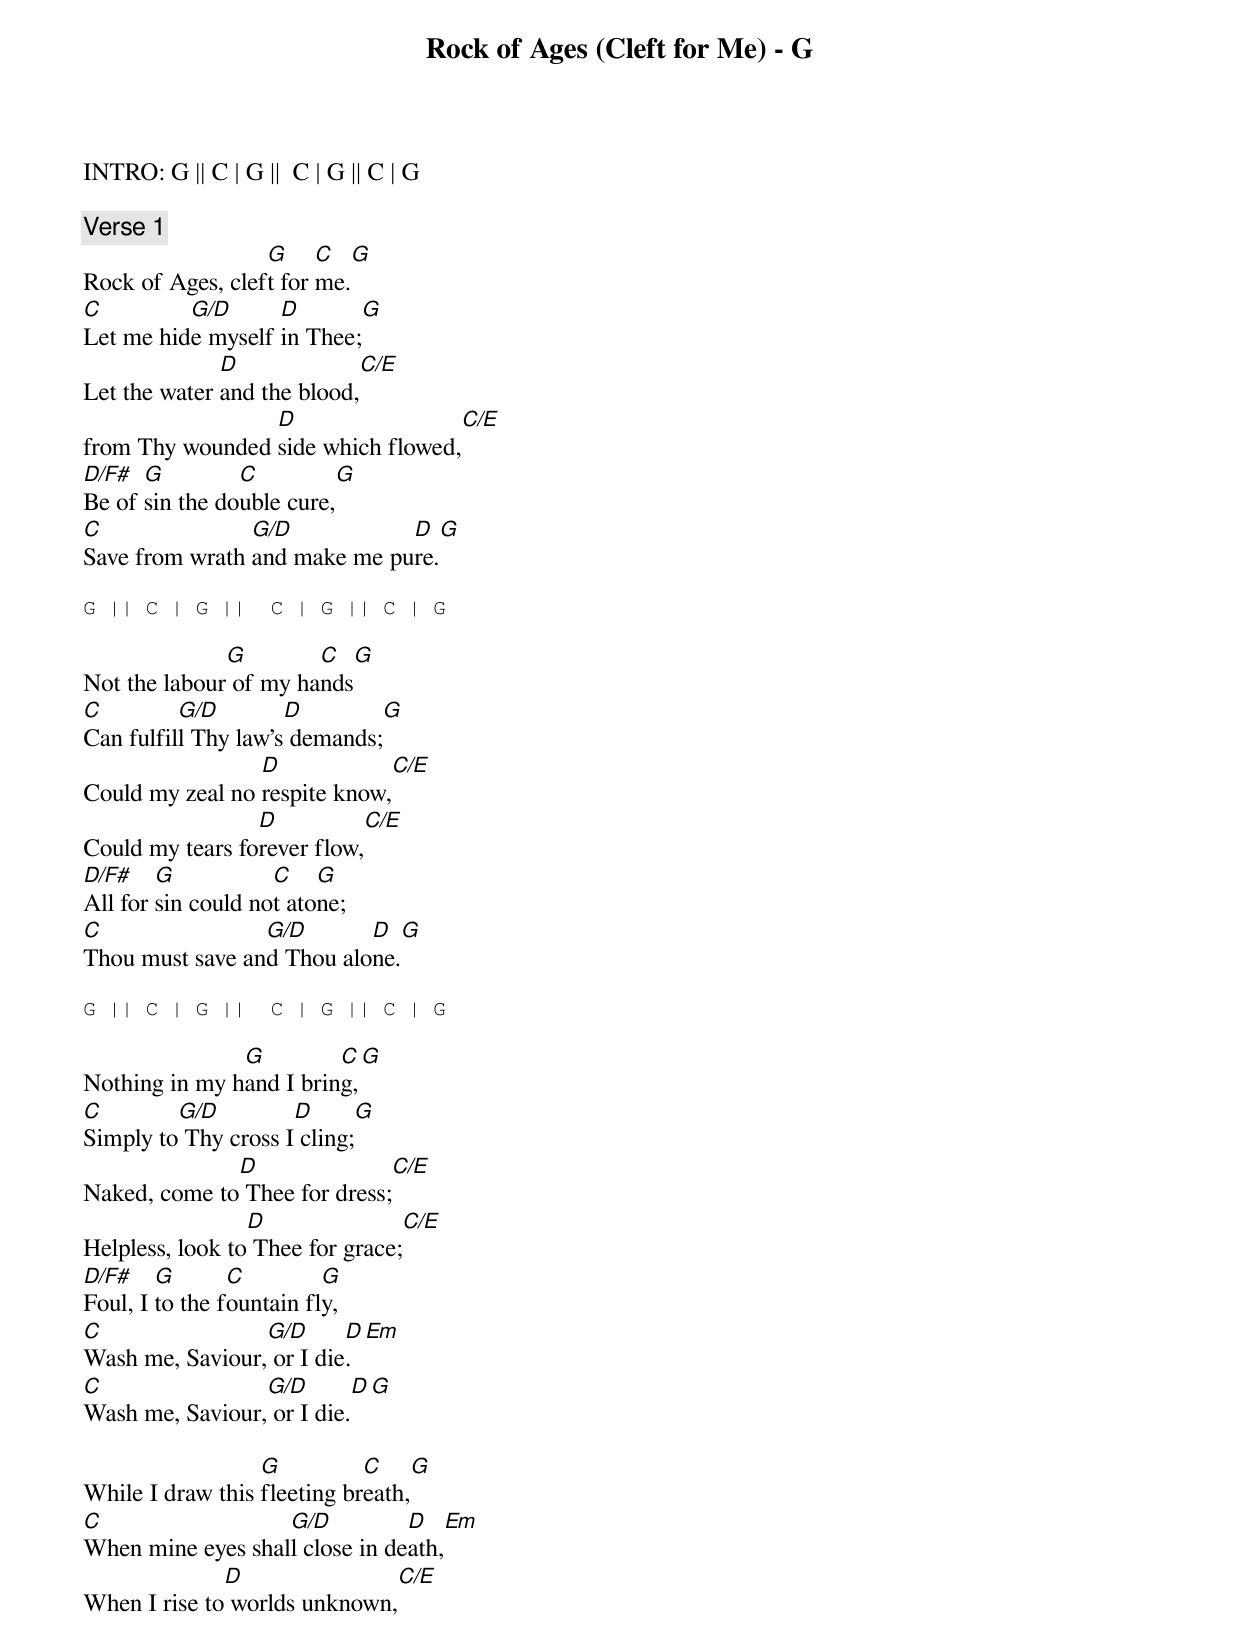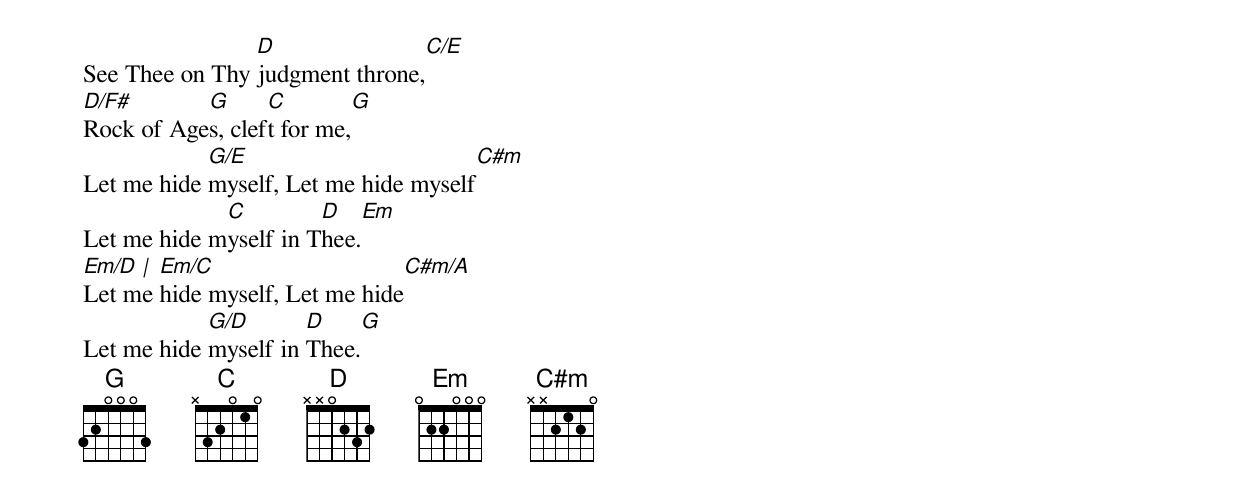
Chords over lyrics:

Rock of Ages (Cleft for Me) - G

INTRO: G || C | G ||  C | G || C | G

[Verse 1]
                  G     C           G
Rock of Ages, cleft for me.
C         G/D      D            G
Let me hide myself in Thee;
              D                  C/E
Let the water and the blood,
                 D                             C/E
from Thy wounded side which flowed,
D/F#  G         C         G
Be of sin the double cure,
C               G/D           D            G
Save from wrath and make me pure.

G || C | G ||  C | G || C | G

              G        C         G
Not the labour of my hands
C         G/D        D          G
Can fulfill Thy law's demands;
                 D                     C/E
Could my zeal no respite know,
                 D                  C/E
Could my tears forever flow,
D/F#    G           C    G
All for sin could not atone;
C                G/D       D         G
Thou must save and Thou alone.

G || C | G ||  C | G || C | G

               G         C           G
Nothing in my hand I bring,
C        G/D         D        G
Simply to Thy cross I cling;
              D                        C/E
Naked, come to Thee for dress;
                 D                      C/E
Helpless, look to Thee for grace;
D/F#    G       C         G
Foul, I to the fountain fly,
C                G/D      D   Em
Wash me, Saviour, or I die.
C                G/D       D     G
Wash me, Saviour, or I die.

                  G          C           G
While I draw this fleeting breath,
C                  G/D          D           Em
When mine eyes shall close in death,
              D                  C/E
When I rise to worlds unknown,
                D                         C/E
See Thee on Thy judgment throne,
D/F#       G      C           G
Rock of Ages, cleft for me,
            G/E                           C#m
Let me hide myself, Let me hide myself
             C         D          Em
Let me hide myself in Thee.
Em/D | Em/C                       C#m/A
Let me hide myself, Let me hide
            G/D       D          G
Let me hide myself in Thee.
